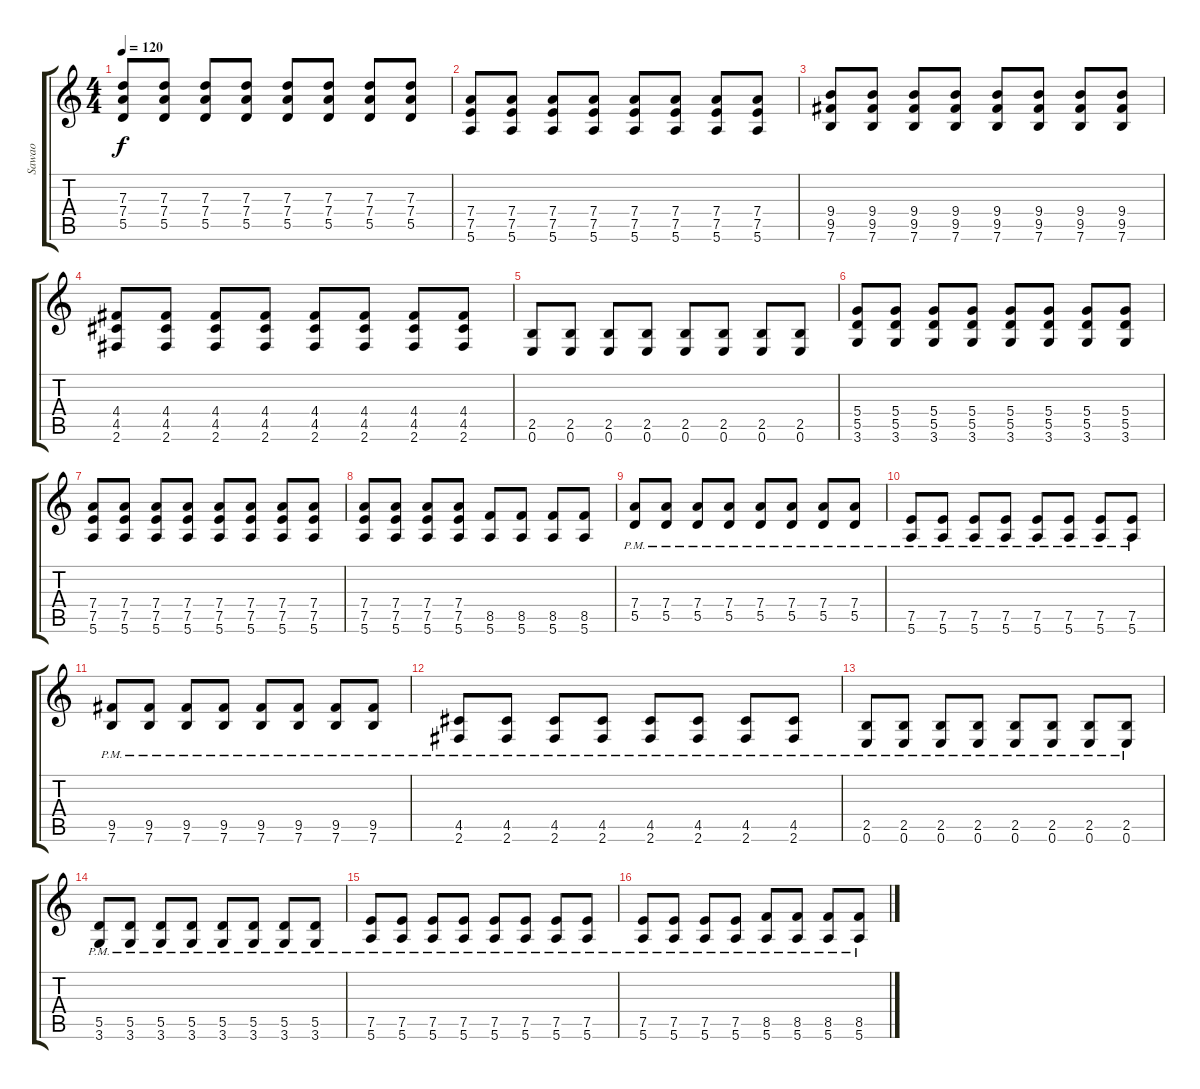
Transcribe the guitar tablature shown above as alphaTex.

\track ("Sawao" "Sawao") {instrument distortionguitar}
\staff {score tabs}
\tuning (E4 B3 G3 D3 A2 E2) {hide}
\ts (4 4)
\tempo 120
\clef g2
\ks c
(7.3 7.4 5.5).8{dy f} (7.3 7.4 5.5).8 (7.3 7.4 5.5).8 (7.3 7.4 5.5).8 (7.3 7.4 5.5).8 (7.3 7.4 5.5).8 (7.3 7.4 5.5).8 (7.3 7.4 5.5).8 |
(7.4 7.5 5.6).8 (7.4 7.5 5.6).8 (7.4 7.5 5.6).8 (7.4 7.5 5.6).8 (7.4 7.5 5.6).8 (7.4 7.5 5.6).8 (7.4 7.5 5.6).8 (7.4 7.5 5.6).8 |
(9.4 9.5 7.6).8 (9.4 9.5 7.6).8 (9.4 9.5 7.6).8 (9.4 9.5 7.6).8 (9.4 9.5 7.6).8 (9.4 9.5 7.6).8 (9.4 9.5 7.6).8 (9.4 9.5 7.6).8 |
(4.4 4.5 2.6).8 (4.4 4.5 2.6).8 (4.4 4.5 2.6).8 (4.4 4.5 2.6).8 (4.4 4.5 2.6).8 (4.4 4.5 2.6).8 (4.4 4.5 2.6).8 (4.4 4.5 2.6).8 |
(2.5 0.6).8 (2.5 0.6).8 (2.5 0.6).8 (2.5 0.6).8 (2.5 0.6).8 (2.5 0.6).8 (2.5 0.6).8 (2.5 0.6).8 |
(5.4 5.5 3.6).8 (5.4 5.5 3.6).8 (5.4 5.5 3.6).8 (5.4 5.5 3.6).8 (5.4 5.5 3.6).8 (5.4 5.5 3.6).8 (5.4 5.5 3.6).8 (5.4 5.5 3.6).8 |
(7.4 7.5 5.6).8 (7.4 7.5 5.6).8 (7.4 7.5 5.6).8 (7.4 7.5 5.6).8 (7.4 7.5 5.6).8 (7.4 7.5 5.6).8 (7.4 7.5 5.6).8 (7.4 7.5 5.6).8 |
(7.4 7.5 5.6).8 (7.4 7.5 5.6).8 (7.4 7.5 5.6).8 (7.4 7.5 5.6).8 (8.5 5.6).8 (8.5 5.6).8 (8.5 5.6).8 (8.5 5.6).8 |
(7.4{pm} 5.5{pm}).8 (7.4{pm} 5.5{pm}).8 (7.4{pm} 5.5{pm}).8 (7.4{pm} 5.5{pm}).8 (7.4{pm} 5.5{pm}).8 (7.4{pm} 5.5{pm}).8 (7.4{pm} 5.5{pm}).8 (7.4{pm} 5.5{pm}).8 |
(7.5{pm} 5.6{pm}).8 (7.5{pm} 5.6{pm}).8 (7.5{pm} 5.6{pm}).8 (7.5{pm} 5.6{pm}).8 (7.5{pm} 5.6{pm}).8 (7.5{pm} 5.6{pm}).8 (7.5{pm} 5.6{pm}).8 (7.5{pm} 5.6{pm}).8 |
(9.5{pm} 7.6{pm}).8 (9.5{pm} 7.6{pm}).8 (9.5{pm} 7.6{pm}).8 (9.5{pm} 7.6{pm}).8 (9.5{pm} 7.6{pm}).8 (9.5{pm} 7.6{pm}).8 (9.5{pm} 7.6{pm}).8 (9.5{pm} 7.6{pm}).8 |
(4.5{pm} 2.6{pm}).8 (4.5{pm} 2.6{pm}).8 (4.5{pm} 2.6{pm}).8 (4.5{pm} 2.6{pm}).8 (4.5{pm} 2.6{pm}).8 (4.5{pm} 2.6{pm}).8 (4.5{pm} 2.6{pm}).8 (4.5{pm} 2.6{pm}).8 |
(2.5{pm} 0.6{pm}).8 (2.5{pm} 0.6{pm}).8 (2.5{pm} 0.6{pm}).8 (2.5{pm} 0.6{pm}).8 (2.5{pm} 0.6{pm}).8 (2.5{pm} 0.6{pm}).8 (2.5{pm} 0.6{pm}).8 (2.5{pm} 0.6{pm}).8 |
(5.5{pm} 3.6{pm}).8 (5.5{pm} 3.6{pm}).8 (5.5{pm} 3.6{pm}).8 (5.5{pm} 3.6{pm}).8 (5.5{pm} 3.6{pm}).8 (5.5{pm} 3.6{pm}).8 (5.5{pm} 3.6{pm}).8 (5.5{pm} 3.6{pm}).8 |
(7.5{pm} 5.6{pm}).8 (7.5{pm} 5.6{pm}).8 (7.5{pm} 5.6{pm}).8 (7.5{pm} 5.6{pm}).8 (7.5{pm} 5.6{pm}).8 (7.5{pm} 5.6{pm}).8 (7.5{pm} 5.6{pm}).8 (7.5{pm} 5.6{pm}).8 |
(7.5{pm} 5.6{pm}).8 (7.5{pm} 5.6{pm}).8 (7.5{pm} 5.6{pm}).8 (7.5{pm} 5.6{pm}).8 (8.5{pm} 5.6{pm}).8 (8.5{pm} 5.6{pm}).8 (8.5{pm} 5.6{pm}).8 (8.5{pm} 5.6{pm}).8
